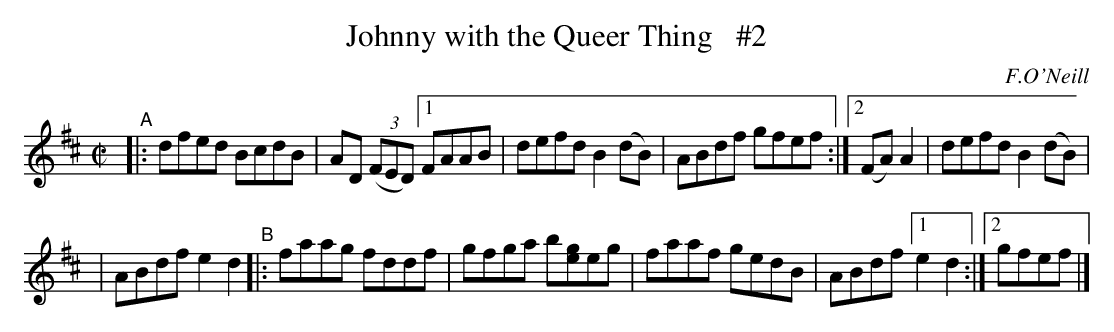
X:1
T: Johnny with the Queer Thing   #2
O: F.O'Neill
M: C|
L: 1/8
K: D
"^A"|: dfed BcdB | AD (3(FED) [1 FAAB | defd B2(dB) | ABdf gfef :|[2 (FA)A2 | defd B2(dB) |
| ABdf e2d2 "^B"|: faag fddf | gfga b[eg]eg | faaf gedB | ABdf [1 e2d2 :|[2 gfef |]
